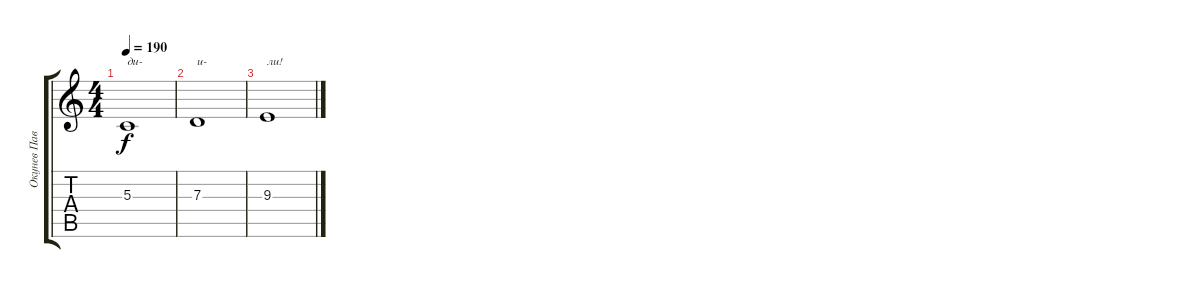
\track ("Окунев Павел" "Окунев Пав") {instrument bassoon}
\staff {score tabs}
\tuning (E4 B3 G3 D3 A2 E2) {hide}
\ts (4 4)
\tempo 190
\clef g2
\ks c
5.3.1{txt "ди-" dy f} |
7.3.1{txt "и-"} |
9.3.1{txt "ли!"}
